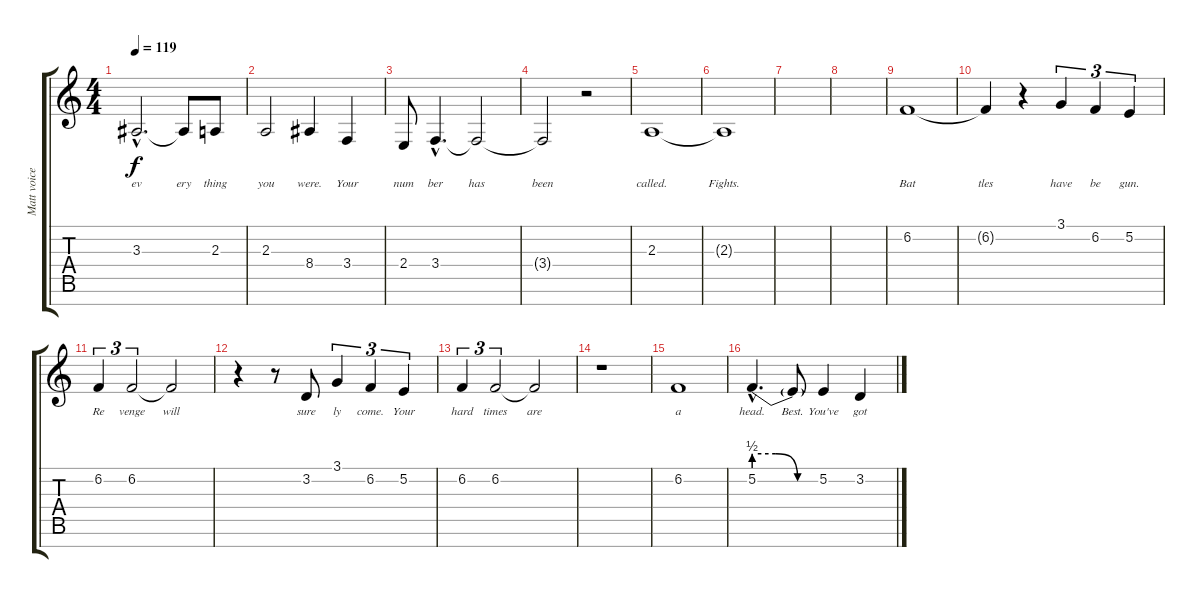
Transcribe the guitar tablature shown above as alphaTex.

\track ("Matt voice" "Matt voice") {instrument viola}
\staff {score tabs}
\tuning (E4 B3 G3 D3 A2 E2 B1) {hide}
\ts (4 4)
\tempo 119
\clef g2
\ks c
3.3{hac}.2{d lyrics (0 "ev") lyrics (1 "") lyrics (2 "") lyrics (3 "") lyrics (4 "") dy f} 3.3{t}.8{lyrics (0 "ery") lyrics (1 "") lyrics (2 "") lyrics (3 "") lyrics (4 "")} 2.3.8{lyrics (0 "thing") lyrics (1 "") lyrics (2 "") lyrics (3 "") lyrics (4 "")} |
2.3.2{lyrics (0 "you") lyrics (1 "") lyrics (2 "") lyrics (3 "") lyrics (4 "")} 8.4.4{lyrics (0 "were.") lyrics (1 "") lyrics (2 "") lyrics (3 "") lyrics (4 "")} 3.4.4{lyrics (0 "Your") lyrics (1 "") lyrics (2 "") lyrics (3 "") lyrics (4 "")} |
2.4.8{lyrics (0 "num") lyrics (1 "") lyrics (2 "") lyrics (3 "") lyrics (4 "")} 3.4{hac}.4{d lyrics (0 "ber") lyrics (1 "") lyrics (2 "") lyrics (3 "") lyrics (4 "")} 3.4{t}.2{lyrics (0 "has") lyrics (1 "") lyrics (2 "") lyrics (3 "") lyrics (4 "")} |
3.4{t}.2{lyrics (0 "been") lyrics (1 "") lyrics (2 "") lyrics (3 "") lyrics (4 "")} r.2 |
2.3.1{lyrics (0 "called.") lyrics (1 "") lyrics (2 "") lyrics (3 "") lyrics (4 "")} |
2.3{t}.1{lyrics (0 "Fights.") lyrics (1 "") lyrics (2 "") lyrics (3 "") lyrics (4 "")} |
|
|
6.2.1{lyrics (0 "Bat") lyrics (1 "") lyrics (2 "") lyrics (3 "") lyrics (4 "")} |
6.2{t}.4{lyrics (0 "tles") lyrics (1 "") lyrics (2 "") lyrics (3 "") lyrics (4 "")} r.4 3.1.4{tu (3 2) lyrics (0 "have") lyrics (1 "") lyrics (2 "") lyrics (3 "") lyrics (4 "")} 6.2.4{tu (3 2) lyrics (0 "be") lyrics (1 "") lyrics (2 "") lyrics (3 "") lyrics (4 "")} 5.2.4{tu (3 2) lyrics (0 "gun.") lyrics (1 "") lyrics (2 "") lyrics (3 "") lyrics (4 "")} |
6.2.4{tu (3 2) lyrics (0 "Re") lyrics (1 "") lyrics (2 "") lyrics (3 "") lyrics (4 "")} 6.2.2{tu (3 2) lyrics (0 "venge") lyrics (1 "") lyrics (2 "") lyrics (3 "") lyrics (4 "")} 6.2{t}.2{lyrics (0 "will") lyrics (1 "") lyrics (2 "") lyrics (3 "") lyrics (4 "")} |
r.4 r.8 3.2.8{lyrics (0 "sure") lyrics (1 "") lyrics (2 "") lyrics (3 "") lyrics (4 "")} 3.1.4{tu (3 2) lyrics (0 "ly") lyrics (1 "") lyrics (2 "") lyrics (3 "") lyrics (4 "")} 6.2.4{tu (3 2) lyrics (0 "come.") lyrics (1 "") lyrics (2 "") lyrics (3 "") lyrics (4 "")} 5.2.4{tu (3 2) lyrics (0 "Your") lyrics (1 "") lyrics (2 "") lyrics (3 "") lyrics (4 "")} |
6.2.4{tu (3 2) lyrics (0 "hard") lyrics (1 "") lyrics (2 "") lyrics (3 "") lyrics (4 "")} 6.2.2{tu (3 2) lyrics (0 "times") lyrics (1 "") lyrics (2 "") lyrics (3 "") lyrics (4 "")} 6.2{t}.2{lyrics (0 "are") lyrics (1 "") lyrics (2 "") lyrics (3 "") lyrics (4 "")} |
r.1 |
6.2.1{lyrics (0 "a") lyrics (1 "") lyrics (2 "") lyrics (3 "") lyrics (4 "")} |
5.2{be (custom 0 2 20 2 40 0 60 0) hac}.4{d lyrics (0 "head.") lyrics (1 "") lyrics (2 "") lyrics (3 "") lyrics (4 "")} 5.2{t}.8{lyrics (0 "Best.") lyrics (1 "") lyrics (2 "") lyrics (3 "") lyrics (4 "")} 5.2.4{lyrics (0 "You've") lyrics (1 "") lyrics (2 "") lyrics (3 "") lyrics (4 "")} 3.2.4{lyrics (0 "got") lyrics (1 "") lyrics (2 "") lyrics (3 "") lyrics (4 "")}
